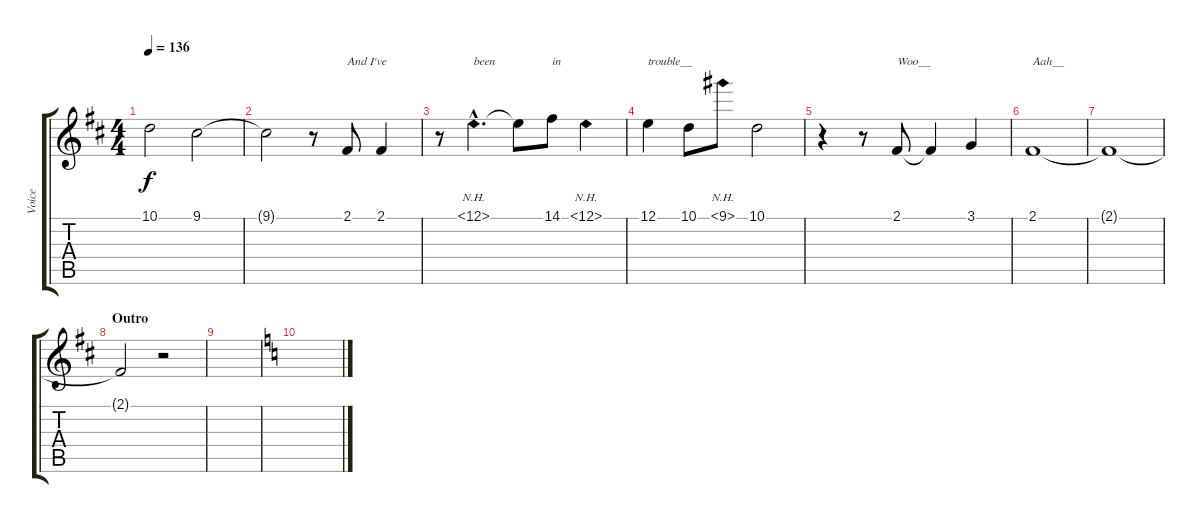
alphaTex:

\track ("Voice" "Voice") {instrument frenchhorn}
\staff {score tabs}
\tuning (E4 B3 G3 D3 A2 E2) {hide}
\ts (4 4)
\tempo 136
\clef g2
\ks d
10.1{t}.2{dy f} 9.1.2 |
9.1{t}.2 r.8 2.1.8{txt "And I've"} 2.1.4 |
r.8 12.1{nh hac}.4{d txt "been"} 12.1{t}.8 14.1.8{txt "in  "} 12.1{nh}.4 |
12.1.4{txt "trouble__"} 10.1.8 9.1{nh}.8 10.1.2 |
r.4 r.8 2.1.8{txt "Woo__"} 2.1{t}.4 3.1.4 |
2.1.1{txt "Aah__"} |
2.1{t}.1 |
\section ("" "Outro")
2.1{t}.2 r.2 |
|
\ks c
